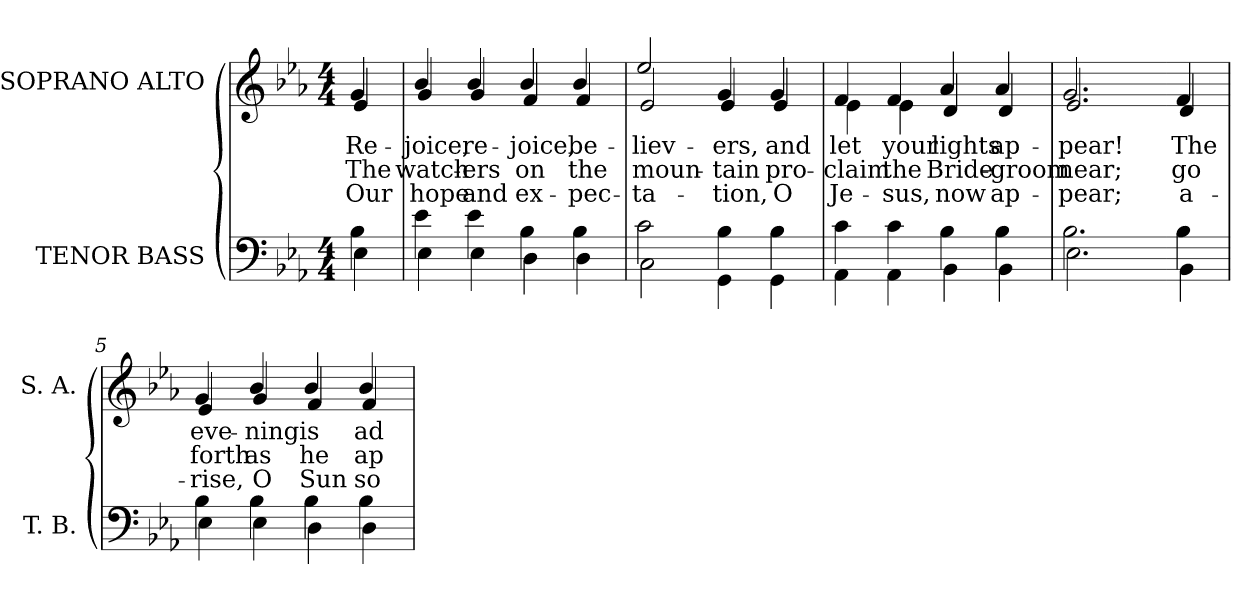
**kern	**kern	**text	**text	**text
*part2	*part1	*part1	*part1	*part1
*staff2	*staff1	*staff1	*staff1	*staff1
*I"TENOR BASS	*I"SOPRANO ALTO	*	*	*
*I'T. B.	*I'S. A.	*	*	*
!!LO:PB:g=z
*clefF4	*clefG2	*	*	*
*k[b-e-a-]	*k[b-e-a-]	*	*	*
*E-:	*E-:	*	*	*
*M4/4	*M4/4	*	*	*
=	=	=	=	=
*^	*	*	*	*
!	!	!LO:TX:b:cj:t=1	!	!	!
!	!	!LO:TX:b:cj:t=2	!	!	!
!	!	!LO:TX:b:cj:t=3	!	!	!
!	!	!	!LO:LY:b:color=#000000	!LO:LY:b:color=#000000	!LO:LY:b:color=#000000
*	*	*^	*	*	*
4B-i\	4E-i\	4gi/	4e-i/	Re-	The	Our
=	=	=	=	=	=	=
!	!	!	!	!LO:LY:b:color=#000000	!LO:LY:b:color=#000000	!LO:LY:b:color=#000000
4e-i\	4E-i\	4b-i/	4gi/	-joice,	watch-	hope
!	!	!	!	!LO:LY:b:color=#000000	!LO:LY:b:color=#000000	!LO:LY:b:color=#000000
4e-i\	4E-i\	4b-i/	4gi/	re-	-ers	and
!	!	!	!	!LO:LY:b:color=#000000	!LO:LY:b:color=#000000	!LO:LY:b:color=#000000
4B-i\	4Di\	4b-i/	4fi/	-joice,	on	ex-
!	!	!	!	!LO:LY:b:color=#000000	!LO:LY:b:color=#000000	!LO:LY:b:color=#000000
4B-i\	4Di\	4b-i/	4fi/	be-	the	-pec-
=1	=1	=1	=1	=1	=1	=1
!	!	!	!	!LO:LY:b:color=#000000	!LO:LY:b:color=#000000	!LO:LY:b:color=#000000
2ci\	2Ci\	2ee-i/	2e-i/	-liev-	moun-	-ta-
!	!	!	!	!LO:LY:b:color=#000000	!LO:LY:b:color=#000000	!LO:LY:b:color=#000000
4B-i\	4GGi\	4gi/	4e-i/	-ers,	-tain	-tion,
!	!	!	!	!LO:LY:b:color=#000000	!LO:LY:b:color=#000000	!LO:LY:b:color=#000000
4B-i\	4GGi\	4gi/	4e-i/	and	pro-	O
=2	=2	=2	=2	=2	=2	=2
!	!	!	!	!LO:LY:b:color=#000000	!LO:LY:b:color=#000000	!LO:LY:b:color=#000000
4ci\	4AA-i\	4fi/	4e-i\	let	-claim	Je-
!	!	!	!	!LO:LY:b:color=#000000	!LO:LY:b:color=#000000	!LO:LY:b:color=#000000
4ci\	4AA-i\	4fi/	4e-i\	your	the	-sus,
!	!	!	!	!LO:LY:b:color=#000000	!LO:LY:b:color=#000000	!LO:LY:b:color=#000000
4B-i\	4BB-i\	4a-i/	4di/	lights	Bride-	now
!	!	!	!	!LO:LY:b:color=#000000	!LO:LY:b:color=#000000	!LO:LY:b:color=#000000
4B-i\	4BB-i\	4a-i/	4di/	ap-	-groom	ap-
=3	=3	=3	=3	=3	=3	=3
!	!	!	!	!LO:LY:b:color=#000000	!LO:LY:b:color=#000000	!LO:LY:b:color=#000000
2.B-i\	2.E-i\	2.gi/	2.e-i/	-pear!	near;	-pear;
!!LO:LB:g=z	!!
=4-	=4-	=4-	=4-	=4-	=4-	=4-
!	!	!	!	!LO:LY:b:color=#000000	!LO:LY:b:color=#000000	!LO:LY:b:color=#000000
4B-i\	4BB-i\	4fi/	4di/	The	go	a-
=5	=5	=5	=5	=5	=5	=5
!	!	!	!	!LO:LY:b:color=#000000	!LO:LY:b:color=#000000	!LO:LY:b:color=#000000
4B-i\	4E-i\	4gi/	4e-i/	eve-	forth	-rise,
!	!	!	!	!LO:LY:b:color=#000000	!LO:LY:b:color=#000000	!LO:LY:b:color=#000000
4B-i\	4E-i\	4b-i/	4gi/	-ning	as	O
!	!	!	!	!LO:LY:b:color=#000000	!LO:LY:b:color=#000000	!LO:LY:b:color=#000000
4B-i\	4Di\	4b-i/	4fi/	is	he	Sun
!	!	!	!	!LO:LY:b:color=#000000	!LO:LY:b:color=#000000	!LO:LY:b:color=#000000
4B-i\	4Di\	4b-i/	4fi/	ad-	ap-	so
*v	*v	*	*	*	*	*
*	*v	*v	*	*	*
=	=	=	=	=
*-	*-	*-	*-	*-
